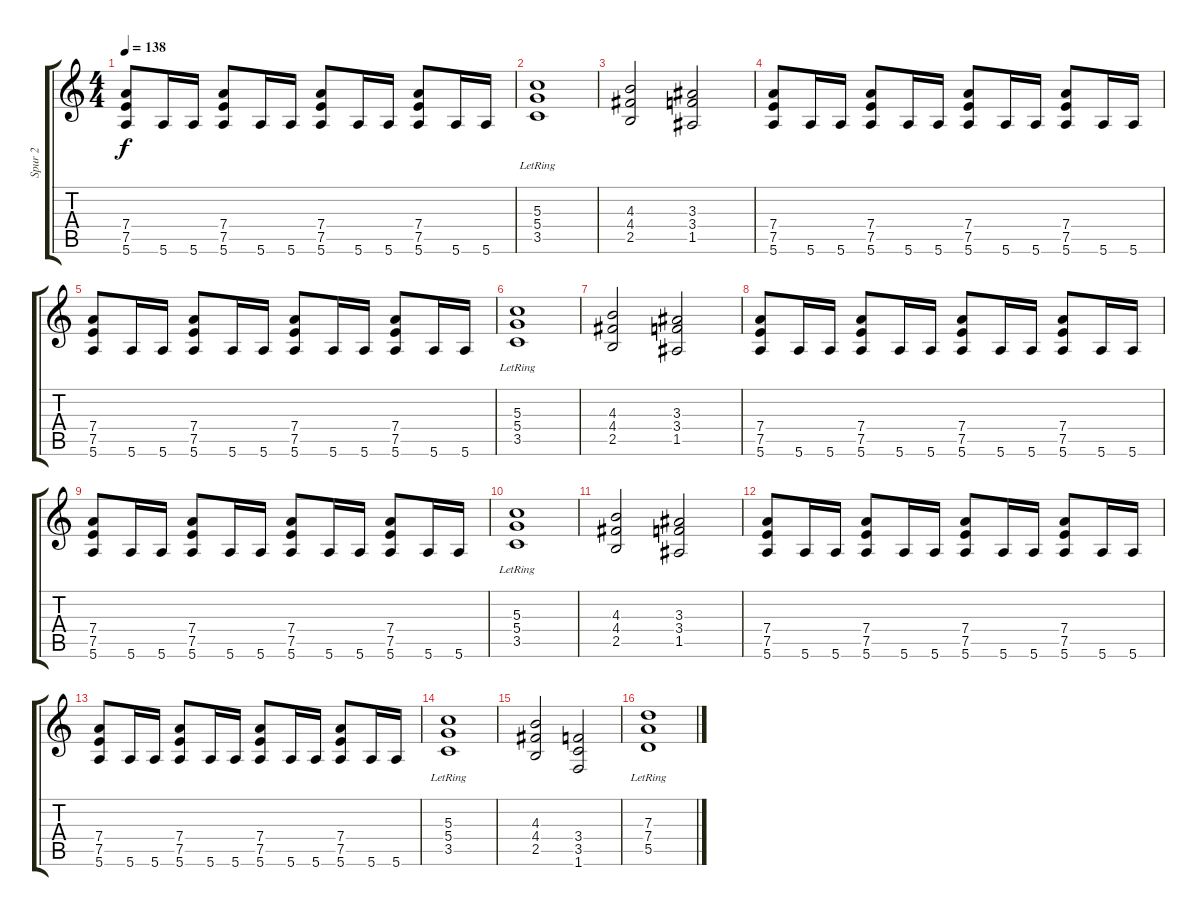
\track ("Spur 2" "Spur 2") {mute instrument distortionguitar}
\staff {score tabs}
\tuning (E4 B3 G3 D3 A2 E2) {hide}
\ts (4 4)
\tempo 138
\clef g2
\ks c
(7.4 7.5 5.6).8{dy f} 5.6.16 5.6.16 (7.4 7.5 5.6).8 5.6.16 5.6.16 (7.4 7.5 5.6).8 5.6.16 5.6.16 (7.4 7.5 5.6).8 5.6.16 5.6.16 |
(5.3{lr} 5.4 3.5).1 |
(4.3 4.4 2.5).2 (3.3 3.4 1.5).2 |
(7.4 7.5 5.6).8 5.6.16 5.6.16 (7.4 7.5 5.6).8 5.6.16 5.6.16 (7.4 7.5 5.6).8 5.6.16 5.6.16 (7.4 7.5 5.6).8 5.6.16 5.6.16 |
(7.4 7.5 5.6).8 5.6.16 5.6.16 (7.4 7.5 5.6).8 5.6.16 5.6.16 (7.4 7.5 5.6).8 5.6.16 5.6.16 (7.4 7.5 5.6).8 5.6.16 5.6.16 |
(5.3{lr} 5.4 3.5).1 |
(4.3 4.4 2.5).2 (3.3 3.4 1.5).2 |
(7.4 7.5 5.6).8 5.6.16 5.6.16 (7.4 7.5 5.6).8 5.6.16 5.6.16 (7.4 7.5 5.6).8 5.6.16 5.6.16 (7.4 7.5 5.6).8 5.6.16 5.6.16 |
(7.4 7.5 5.6).8 5.6.16 5.6.16 (7.4 7.5 5.6).8 5.6.16 5.6.16 (7.4 7.5 5.6).8 5.6.16 5.6.16 (7.4 7.5 5.6).8 5.6.16 5.6.16 |
(5.3{lr} 5.4 3.5).1 |
(4.3 4.4 2.5).2 (3.3 3.4 1.5).2 |
(7.4 7.5 5.6).8 5.6.16 5.6.16 (7.4 7.5 5.6).8 5.6.16 5.6.16 (7.4 7.5 5.6).8 5.6.16 5.6.16 (7.4 7.5 5.6).8 5.6.16 5.6.16 |
(7.4 7.5 5.6).8 5.6.16 5.6.16 (7.4 7.5 5.6).8 5.6.16 5.6.16 (7.4 7.5 5.6).8 5.6.16 5.6.16 (7.4 7.5 5.6).8 5.6.16 5.6.16 |
(5.3{lr} 5.4 3.5).1 |
(4.3 4.4 2.5).2 (3.4 3.5 1.6).2 |
(7.3 7.4{lr} 5.5).1
